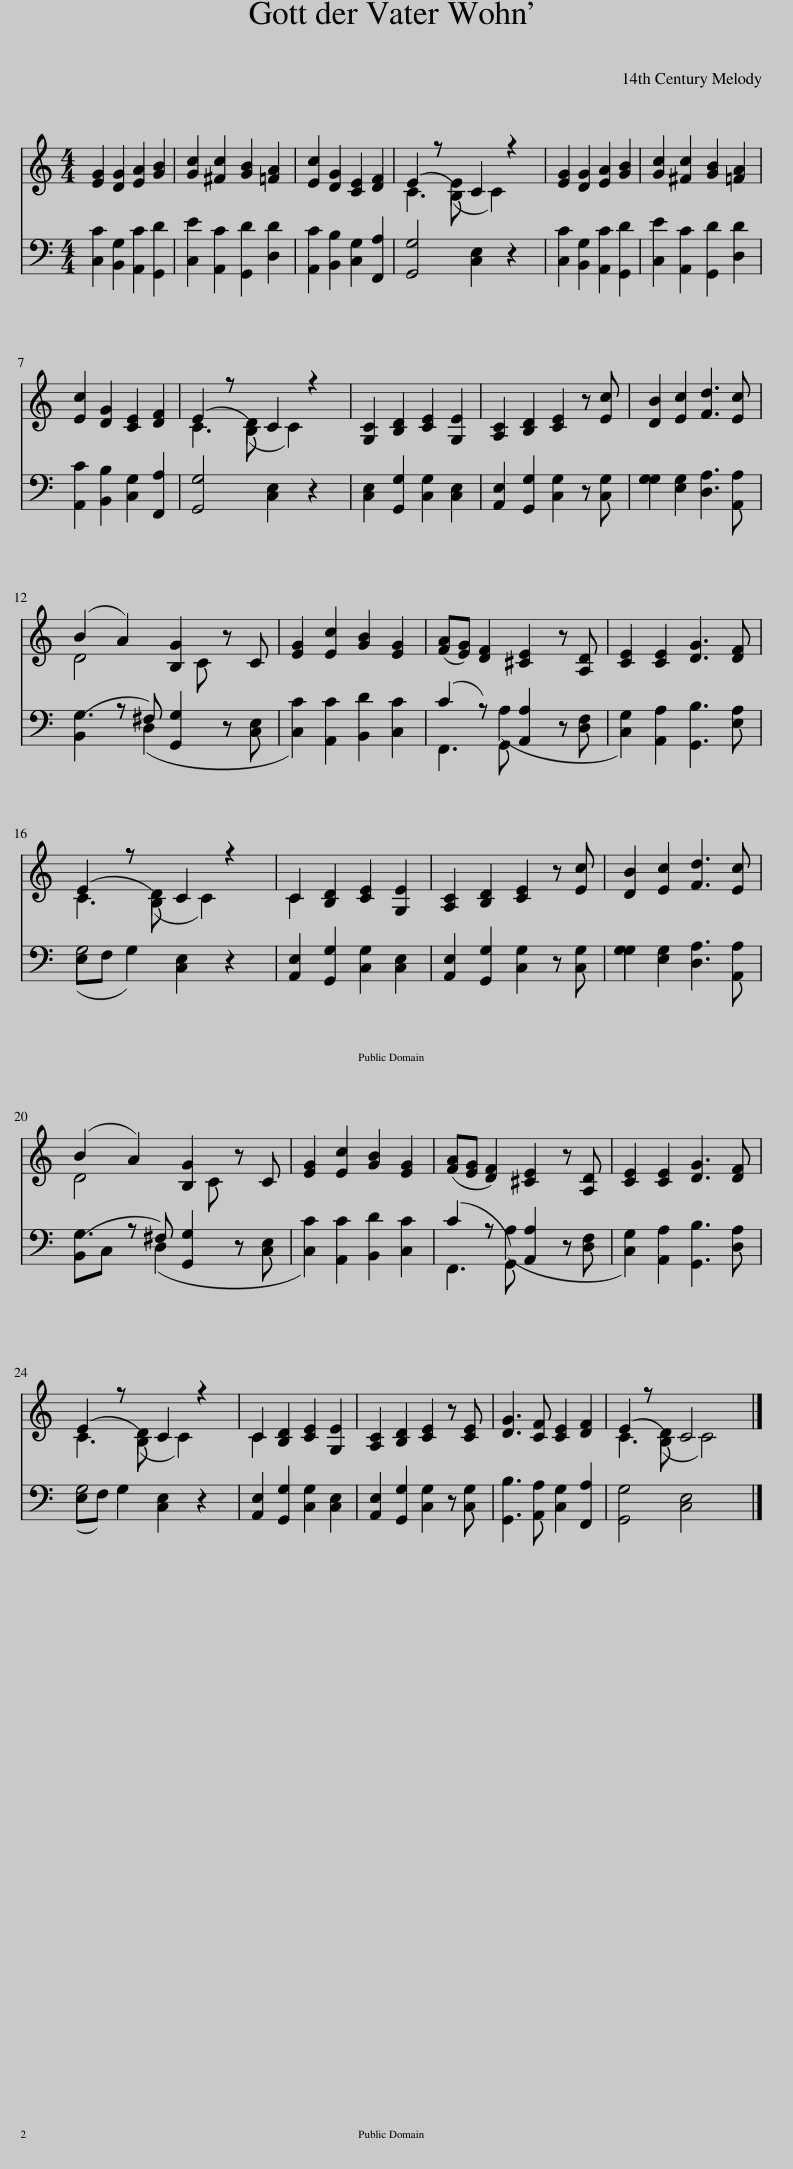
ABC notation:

X:1
%%score ( 1 2 ) ( 3 4 )
L:1/8
M:4/4
I:linebreak $
K:C
V:1 treble
V:2 treble
V:3 bass
V:4 bass
V:1
 [EG]2 [DG]2 [EA]2 [GB]2 | [Gc]2 [^Fc]2 [GB]2 [=FA]2 | [Ec]2 [DG]2 [CE]2 [DF]2 | (E2 z B,) C2 z2 | [EG]2 [DG]2 [EA]2 [GB]2 | %5
 [Gc]2 [^Fc]2 [GB]2 [=FA]2 |$ [Ec]2 [DG]2 [CE]2 [DF]2 | (E2 z B,) C2 z2 | [G,C]2 [B,D]2 [CE]2 [G,E]2 | [A,C]2 [B,D]2 [CE]2 z [Ec] | %10
 [DB]2 [Ec]2 [Fd]3 [Ec] |$ (B2 A2) [B,G]2 z C | [EG]2 [Ec]2 [GB]2 [EG]2 | ([FA][EG]) [DF]2 [^CE]2 z [A,D] | [CE]2 [CE]2 [DG]3 [DF] |$ %15
 (E2 z B,) C2 z2 | C2 [B,D]2 [CE]2 [G,E]2 | [A,C]2 [B,D]2 [CE]2 z [Ec] | [DB]2 [Ec]2 [Fd]3 [Ec] |$ (B2 A2) [B,G]2 z C | %20
 [EG]2 [Ec]2 [GB]2 [EG]2 | ([FA][EG] [DF]2) [^CE]2 z [A,D] | [CE]2 [CE]2 [DG]3 [DF] |$ (E2 z B,) C2 z2 | C2 [B,D]2 [CE]2 [G,E]2 | %25
 [A,C]2 [B,D]2 [CE]2 z [CE] | [DG]3 [CF] [CE]2 [DF]2 | (E2 z B,) C4 x |] %28
V:2
 x8 | x8 | x8 | C3 (E2 C2) x | x8 | %5
 x8 |$ x8 | C3 (D2 C2) x | x8 | x8 | %10
 x8 |$ D4 x C x2 | x8 | x8 | x8 |$ %15
 C3 (D2 C2) x | C2 x6 | x8 | x8 |$ D4 x C x2 | %20
 x8 | x8 | x8 |$ C3 (D2 C2) x | C2 x6 | %25
 x8 | x8 | C3 (D2 C4) |] %28
V:3
 [C,C]2 [B,,G,]2 [A,,C]2 [G,,D]2 | [C,E]2 [A,,C]2 [G,,D]2 [D,D]2 | [A,,C]2 [B,,B,]2 [C,G,]2 [F,,A,]2 | [G,,G,]4 [C,E,]2 z2 | [C,C]2 [B,,G,]2 [A,,C]2 [G,,D]2 | %5
 [C,E]2 [A,,C]2 [G,,D]2 [D,D]2 |$ [A,,C]2 [B,,B,]2 [C,G,]2 [F,,A,]2 | [G,,G,]4 [C,E,]2 z2 | [C,E,]2 [G,,G,]2 [C,G,]2 [C,E,]2 | [A,,E,]2 [G,,G,]2 [C,G,]2 z [C,G,] | %10
 G,2 [E,G,]2 [D,A,]3 [A,,A,] |$ (B,,2 z ^F,) [G,,G,]2 z [C,E,] | [C,C]2 [A,,C]2 [B,,D]2 [C,C]2 | (C2 z) G,, [A,,A,]2 z [D,F,] | [C,G,]2 [A,,A,]2 [G,,B,]3 [E,A,] |$ %15
 (E,F, G,2) [C,E,]2 z2 | [A,,E,]2 [G,,G,]2 [C,G,]2 [C,E,]2 | [A,,E,]2 [G,,G,]2 [C,G,]2 z [C,G,] | G,2 [E,G,]2 [D,A,]3 [A,,A,] |$ (B,,C, z ^F,) [G,,G,]2 z [C,E,] | %20
 [C,C]2 [A,,C]2 [B,,D]2 [C,C]2 | (C2 z G,,) [A,,A,]2 z [D,F,] | [C,G,]2 [A,,A,]2 [G,,B,]3 [D,A,] |$ (E,F,) G,2 [C,E,]2 z2 | [A,,E,]2 [G,,G,]2 [C,G,]2 [C,E,]2 | %25
 [A,,E,]2 [G,,G,]2 [C,G,]2 z [C,G,] | [G,,B,]3 [A,,A,] [C,G,]2 [F,,A,]2 | [G,,G,]4 [C,E,]4 x |] %28
V:4
 x8 | x8 | x8 | x8 | x8 | %5
 x8 |$ x8 | x8 | x8 | x8 | %10
 G,2 x6 |$ G,3 D,2 x3 | x8 | F,,3 A,2 x3 | x8 |$ %15
 G,4 x4 | x8 | x8 | G,2 x6 |$ G,3 D,2 x3 | %20
 x8 | F,,3 A,2 x3 | x8 |$ G,4 x4 | x8 | %25
 x8 | x8 | x9 |] %28
